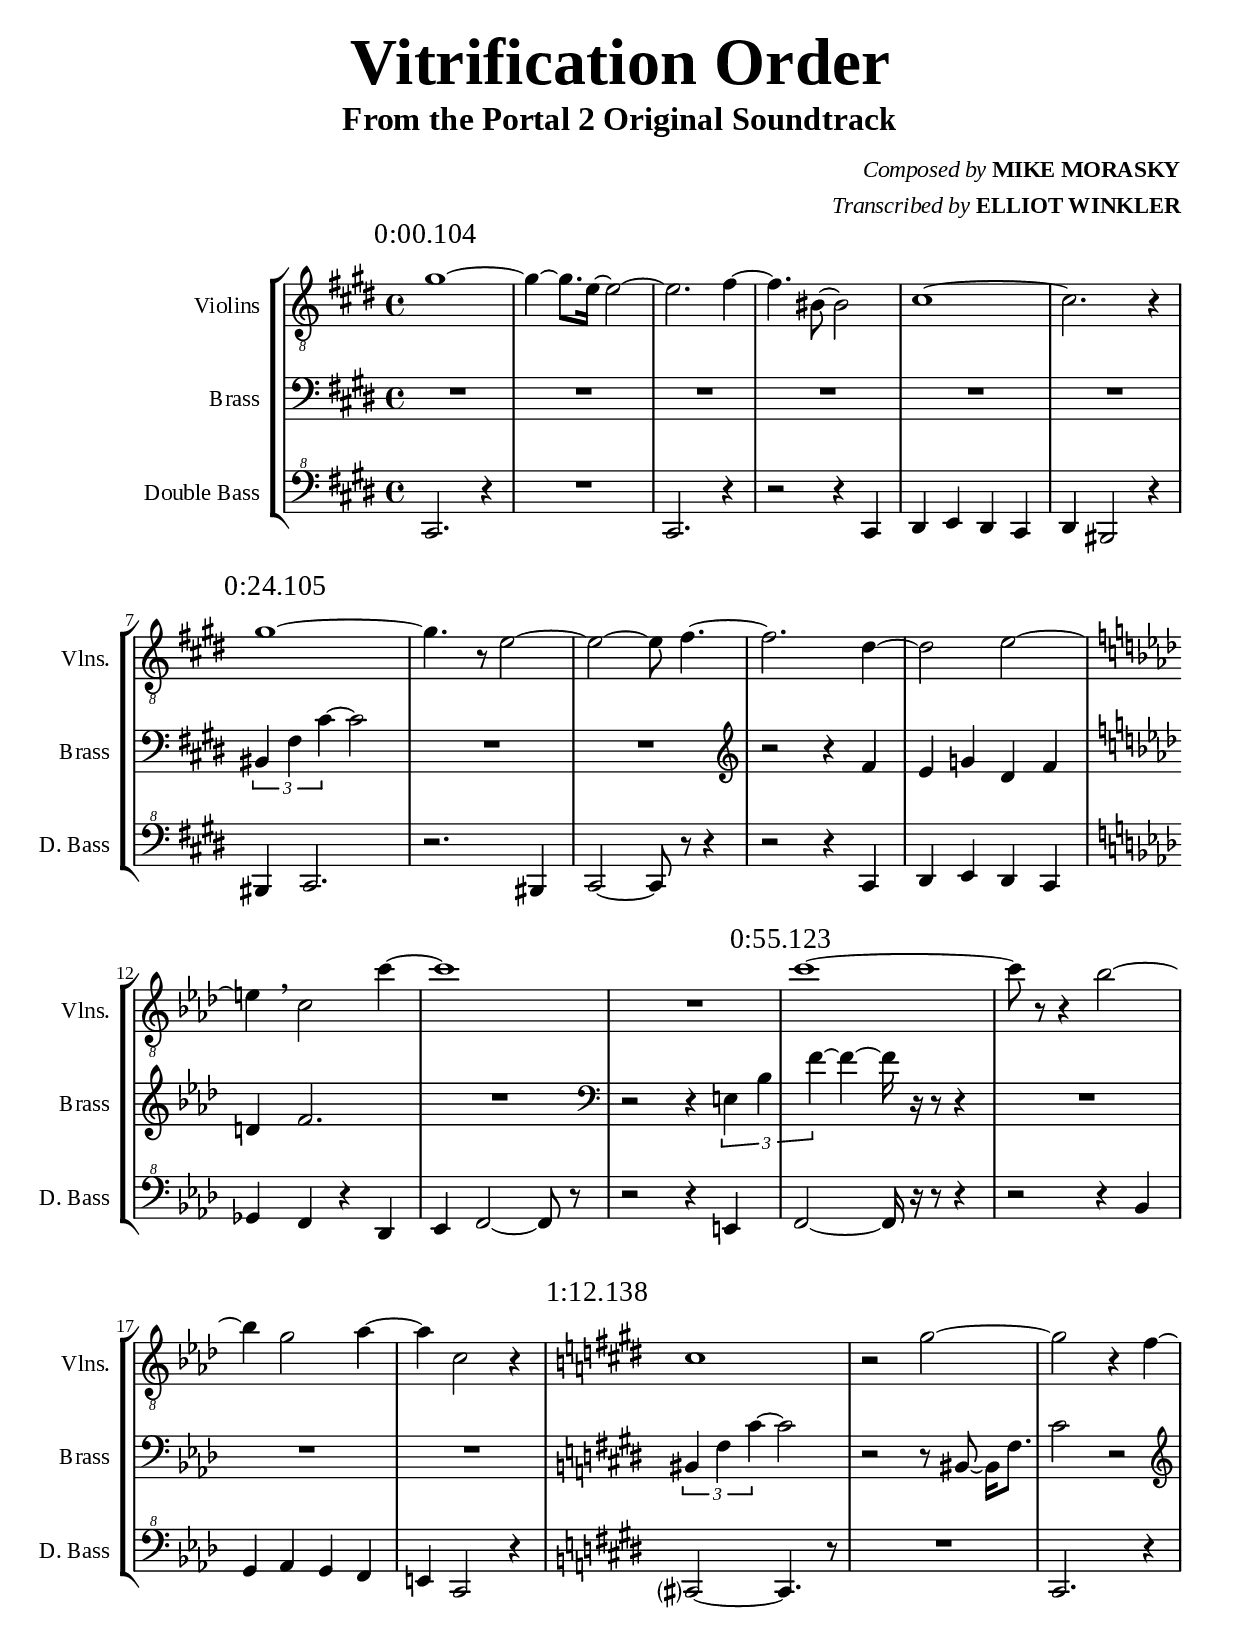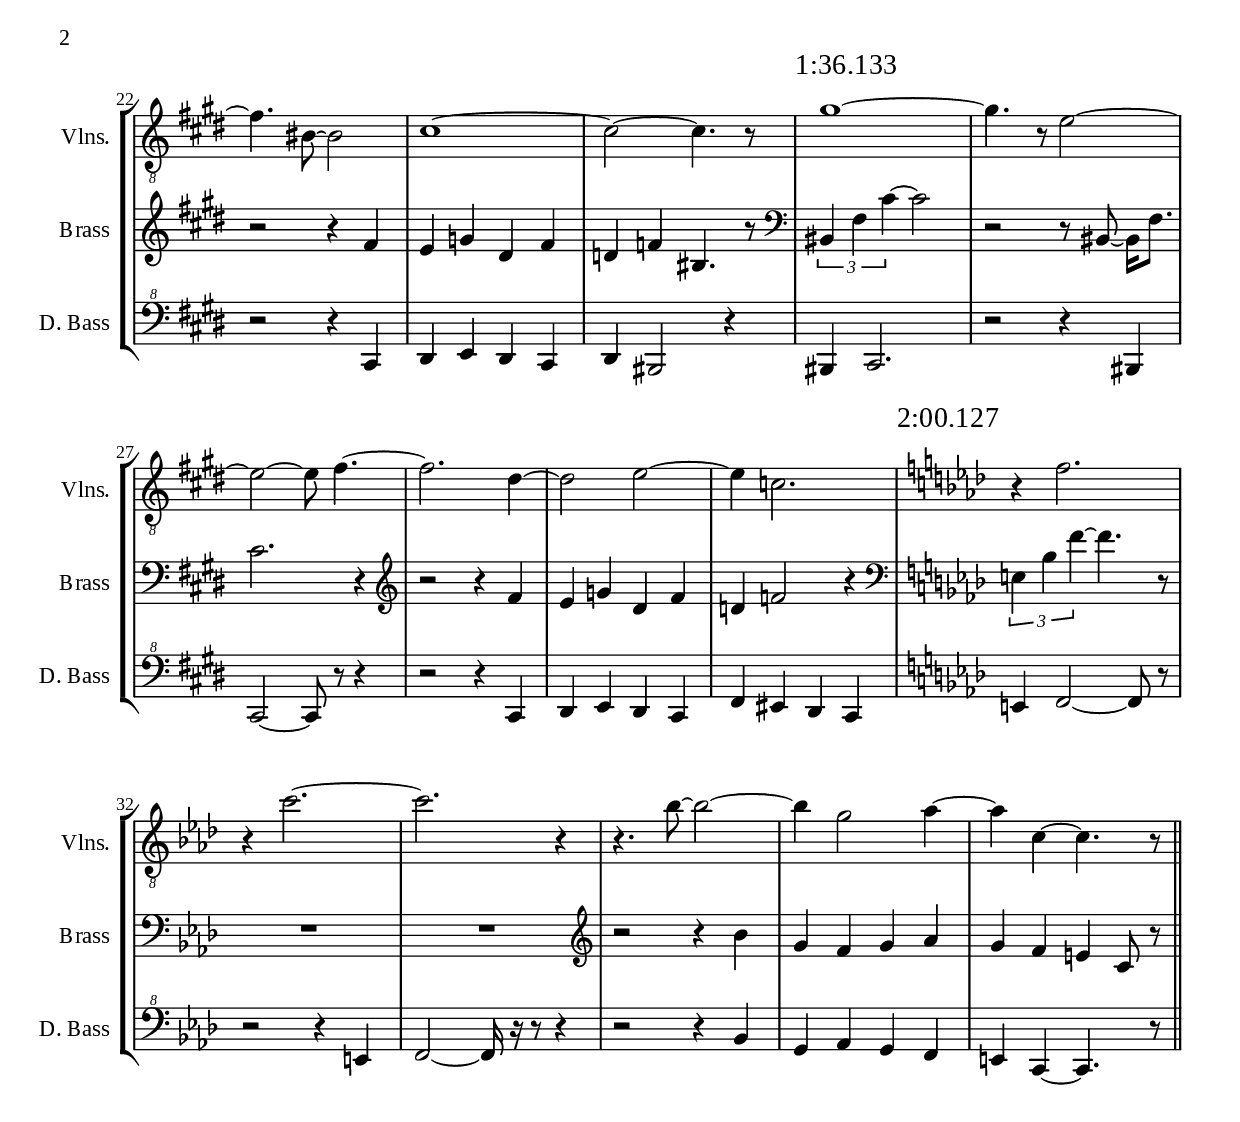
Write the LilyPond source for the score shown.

\version "2.15.4"
\language "english"
\pointAndClickOff % don't make notes clickable in the PDF

violins = \relative c'' {
  \override Score.RehearsalMark #'self-alignment-X = #LEFT
  \transposition c'''
  % Part I
  % 1
  \key cs \minor
  \mark "0:00.104"
  gs1 ~ | gs4 ~ gs8. e16 ~ e2 ~ | e2. fs4 ~ | fs4. bs,8 ~ bs2 | cs1 ~  | cs2. r4 | \break
  % 7
  \mark "0:24.105"
  gs'1 ~ | gs4. r8 e2 ~ | e2 ~ e8 fs4. ~ | fs2. ds4 ~   | ds2 e2 ~ | \break
  % 12
  \key f \minor
  e4 \breathe c2 c'4 ~ | c1 | R1 |
  % 15
  \override Score.RehearsalMark #'self-alignment-X = #0
  \mark "0:55.123"
  c1 ~ | c8 r8 r4 bf2 ~  \break | bf4 g2 af4 ~ | af4 c,2 r4 |
  % 19
  \key cs \minor
  \override Score.RehearsalMark #'self-alignment-X = #LEFT
  \mark "1:12.138"
  cs1 | r2 gs'2 ~ | gs2 r4 fs4 ~ \break | fs4. bs,8 ~ bs2 | cs1 ~ | cs2 ~ cs4. r8
  % 25
  \mark "1:36.133"
  gs'1 ~ | gs4. r8 e2 ~ \break | e2 ~ e8 fs4. ~ | fs2. ds4 ~ | ds2 e2 ~ | e4 c2. |
  % 31
  \mark "2:00.127"
  \key f \minor
  r4 f2.  \break | r4 c'2. ~ | c2. r4 | r4. bf8 ~ bf2 ~ | bf4 g2 af4 ~ | af4 c,4 ~ c4. r8 | \bar "||"

  % Part II
  % 37
}

brass = \relative c {
  % Part I
  % 1
  \key cs \minor
  \clef bass
  R1*6 |
  % 7
  \times 2/3 { bs4 fs'4 cs'4 ~ } cs2 ~ | R1 | R1 |
  % 10
  \clef treble
  r2 r4 fs4 | e4 g4 ds4 fs4 |
  % 12
  \key f \minor
  d4 f2. | R1 |
  % 15
  \clef bass
  r2 r4 \times 2/3 { e,4 bf'4 f'4 ~ } f4 ~ f16 r16 r8 r4 | R1 | R1 | R1 |
  % 19
  \key cs \minor
  \times 2/3 { bs,,4 fs'4 cs'4 ~ } cs2 | r2 r8 bs,8 ~ bs16 fs'8. | cs'2 r2 |
  % 22
  \clef treble
  r2 r4 fs4 | e4 g4 ds4 fs4 | d4 f4 bs,4. r8 |
  % 25
  \clef bass
  \times 2/3 { bs,4 fs'4 cs'4 ~ } cs2 | r2 r8 bs,8 ~ bs16 fs'8. | cs'2. r4 |
  \clef treble
  r2 r4 fs4 | e4 g4 ds4 fs4 | d4 f2 r4 |
  % 31
  \key f \minor
  \clef bass
  \times 2/3 { e,4 bf'4 f'4 ~ } f4. r8 | R1 | R1 |
  % 34
  \clef treble
  r2 r4 bf4 | g4 f4 g4 af4 | g4 f4 e4 c8 r8 |
}

bass = \relative c' {
  \transposition c,
  % Part I
  % 1
  \key cs \minor
  cs,2. r4 | R1 | cs2. r4 | r2 r4  cs4 | ds4 e4 ds4 cs4 | ds4 bs2 r4 |
  % 7
  bs4 cs2. ~ | r2. bs4 | cs2 ~ cs8 r8 r4 | r2 r4 cs4 | ds4 e4 ds4 cs4 |
  % 12
  \key f \minor
  gf'4 f4 r4 df4 | ef4 f2 ~ f8 r8 | r2 r4 e4 |
  % 15
  f2 ~ f16 r16 r8 r4 | r2 r4 bf4 | g4 af4 g4 f4 | e4 c2 r4 |
  % 19
  \key cs \minor
  cs?2 ~ cs4. r8 | R1 | cs2. r4 | r2 r4 cs4 | ds4 e4 ds4 cs4 | ds4 bs2 r4 |
  % 25
  bs4 cs2. ~ | r2 r4 bs4 | cs2 ~ cs8 r8 r4 | r2 r4 cs4 | ds4 e4 ds4 cs4 | fs4 es4 ds4 cs4 |
  % 31
  \key f \minor
  e4 f2 ~ f8 r8 | r2 r4 e4 | f2 ~ f16 r16 r8 r4 | r2 r4 bf4 | g4 af4 g4 f4 | e4 c4 ~ c4. r8 |

  % Part II
  % 37
}

music = \new StaffGroup <<
  % put metronome marks (usu. 1000) above rehearsal marks (usu. 1500)
  %\override Score.MetronomeMark #'outside-staff-priority = #2000
  %\override Score.MetronomeMark #'Y-offset = #7
  %\tempo 4 = 60

  \override Score.RehearsalMark #'Y-offset = #6
  %\override Score.RehearsalMark #'padding = #2

  \new Staff {
    #(set-accidental-style 'neo-modern-cautionary)
    \override Staff.InstrumentName #'self-alignment-X = #RIGHT
    \override Staff.InstrumentName #'padding = #1.0
    \set Staff.instrumentName = "Violins"
    \set Staff.shortInstrumentName = "Vlns."
    \set Staff.midiInstrument = "string ensemble 1"
    \clef "treble_8"
    \time 4/4
    \violins
  }

  \new Staff {
    #(set-accidental-style 'neo-modern-cautionary)
    \override Staff.InstrumentName #'self-alignment-X = #RIGHT
    \override Staff.InstrumentName #'padding = #1.0
    \set Staff.instrumentName = "Brass"
    \set Staff.shortInstrumentName = "Brass"
    \set Staff.midiInstrument = "brass section"
    \time 4/4
    \brass
  }

  \new Staff {
    #(set-accidental-style 'neo-modern-cautionary)
    \override Staff.InstrumentName #'self-alignment-X = #RIGHT
    \override Staff.InstrumentName #'padding = #1.0
    \set Staff.instrumentName = "Double Bass"
    \set Staff.shortInstrumentName = "D. Bass"
    \set Staff.midiInstrument = "contrabass"
    \clef "bass^8"
    \time 4/4
    \bass
  }
>>

\header {
  title = "Vitrification Order"
  subtitle = "From the Portal 2 Original Soundtrack"
  composer = "MIKE MORASKY"
  arranger = "ELLIOT WINKLER"
}

\paper {
  paper-size = "letter"
  %between-system-padding = #4
  %between-system-space = 1.2\in
  %page-limit-inter-system-space = ##t
  %page-limit-inter-system-space-factor = 1
  system-system-spacing #'basic-distance = #16
  ragged-bottom = ##t
  #(define fonts
    (make-pango-font-tree "Times New Roman" "Helvetica" "Inconsolata" 1))
  bookTitleMarkup = \markup {
    \override #'(baseline-skip . 9)
    \column {
      \override #'(baseline-skip . 4.5)
      \column {
        \fill-line { \abs-fontsize #32 \bold \fromproperty #'header:title }
        \fill-line { \abs-fontsize #16 \bold \fromproperty #'header:subtitle }
      }
      \override #'(baseline-skip . 3.5)
      \column {
        \fill-line {
          \null % so that the column below will get pushed to the right
          \concat {
            \italic "Composed by"
            " "
            \bold \fromproperty #'header:composer
          }
        }
        \fill-line {
          \null % so that the column below will get pushed to the right
          \concat {
            \italic "Transcribed by"
            " "
            \bold \fromproperty #'header:arranger
          }
        }
      }
    }
  }
}

\score {
  \music
  \midi { }
  \layout {
    indent = 1.5\in
    short-indent = 0.5\in
  }
}